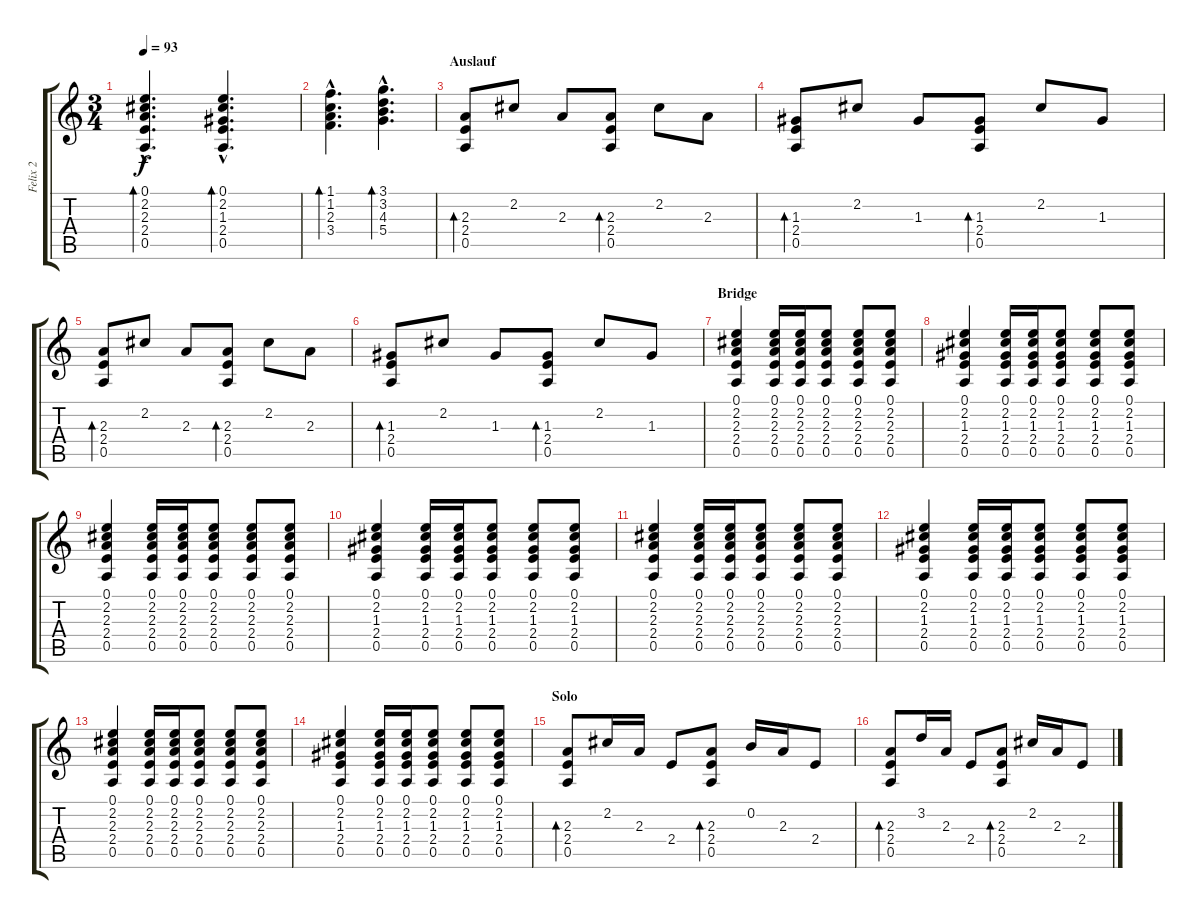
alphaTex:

\track ("Felix 2" "Felix 2") {instrument acousticguitarsteel}
\staff {score tabs}
\tuning (E4 B3 G3 D3 A2 E2) {hide}
\ts (3 4)
\tempo 93
\clef g2
\ks c
(0.1{hac} 2.2{hac} 2.3{hac} 2.4{hac} 0.5{hac}).4{d bd 60 dy f} (0.1{hac} 2.2{hac} 1.3{hac} 2.4{hac} 0.5{hac}).4{d bd 60} |
(1.1{hac} 1.2{hac} 2.3{hac} 3.4{hac}).4{d bd 60} (3.1{hac} 3.2{hac} 4.3{hac} 5.4{hac}).4{d bd 60} |
\section ("" "Auslauf")
(2.3 2.4 0.5).8{bd 60} 2.2.8 2.3.8 (2.3 2.4 0.5).8{bd 60} 2.2.8 2.3.8 |
(1.3 2.4 0.5).8{bd 60} 2.2.8 1.3.8 (1.3 2.4 0.5).8{bd 60} 2.2.8 1.3.8 |
(2.3 2.4 0.5).8{bd 60} 2.2.8 2.3.8 (2.3 2.4 0.5).8{bd 60} 2.2.8 2.3.8 |
(1.3 2.4 0.5).8{bd 60} 2.2.8 1.3.8 (1.3 2.4 0.5).8{bd 60} 2.2.8 1.3.8 |
\section ("" "Bridge")
(0.1 2.2 2.3 2.4 0.5).4 (0.1 2.2 2.3 2.4 0.5).16 (0.1 2.2 2.3 2.4 0.5).16 (0.1 2.2 2.3 2.4 0.5).8 (0.1 2.2 2.3 2.4 0.5).8 (0.1 2.2 2.3 2.4 0.5).8 |
(0.1 2.2 1.3 2.4 0.5).4 (0.1 2.2 1.3 2.4 0.5).16 (0.1 2.2 1.3 2.4 0.5).16 (0.1 2.2 1.3 2.4 0.5).8 (0.1 2.2 1.3 2.4 0.5).8 (0.1 2.2 1.3 2.4 0.5).8 |
(0.1 2.2 2.3 2.4 0.5).4 (0.1 2.2 2.3 2.4 0.5).16 (0.1 2.2 2.3 2.4 0.5).16 (0.1 2.2 2.3 2.4 0.5).8 (0.1 2.2 2.3 2.4 0.5).8 (0.1 2.2 2.3 2.4 0.5).8 |
(0.1 2.2 1.3 2.4 0.5).4 (0.1 2.2 1.3 2.4 0.5).16 (0.1 2.2 1.3 2.4 0.5).16 (0.1 2.2 1.3 2.4 0.5).8 (0.1 2.2 1.3 2.4 0.5).8 (0.1 2.2 1.3 2.4 0.5).8 |
(0.1 2.2 2.3 2.4 0.5).4 (0.1 2.2 2.3 2.4 0.5).16 (0.1 2.2 2.3 2.4 0.5).16 (0.1 2.2 2.3 2.4 0.5).8 (0.1 2.2 2.3 2.4 0.5).8 (0.1 2.2 2.3 2.4 0.5).8 |
(0.1 2.2 1.3 2.4 0.5).4 (0.1 2.2 1.3 2.4 0.5).16 (0.1 2.2 1.3 2.4 0.5).16 (0.1 2.2 1.3 2.4 0.5).8 (0.1 2.2 1.3 2.4 0.5).8 (0.1 2.2 1.3 2.4 0.5).8 |
(0.1 2.2 2.3 2.4 0.5).4 (0.1 2.2 2.3 2.4 0.5).16 (0.1 2.2 2.3 2.4 0.5).16 (0.1 2.2 2.3 2.4 0.5).8 (0.1 2.2 2.3 2.4 0.5).8 (0.1 2.2 2.3 2.4 0.5).8 |
(0.1 2.2 1.3 2.4 0.5).4 (0.1 2.2 1.3 2.4 0.5).16 (0.1 2.2 1.3 2.4 0.5).16 (0.1 2.2 1.3 2.4 0.5).8 (0.1 2.2 1.3 2.4 0.5).8 (0.1 2.2 1.3 2.4 0.5).8 |
\section ("" "Solo")
(2.3 2.4 0.5).8{bd 60} 2.2.16 2.3.16 2.4.8 (2.3 2.4 0.5).8{bd 60} 0.2.16 2.3.16 2.4.8 |
(2.3 2.4 0.5).8{bd 60} 3.2.16 2.3.16 2.4.8 (2.3 2.4 0.5).8{bd 60} 2.2.16 2.3.16 2.4.8
